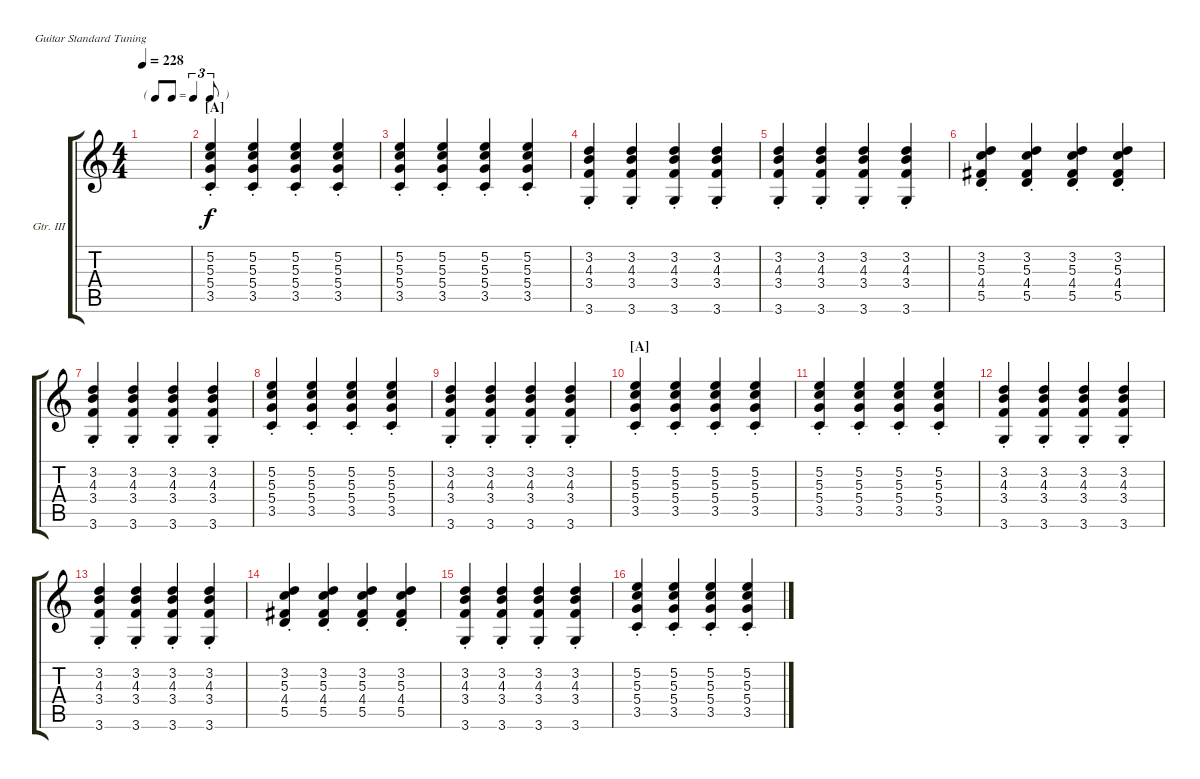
\defaultSystemsLayout 4
\bracketExtendMode groupsimilarinstruments
\firstSystemTrackNameOrientation horizontal
\otherSystemsTrackNameOrientation horizontal
\track ("Guitar III" "Gtr. III") {instrument acousticguitarsteel}
\staff {score tabs}
\tuning (E4 B3 G3 D3 A2 E2)
\ts (4 4)
\tf triplet8th
\tempo 228
\clef g2
\scale
0.386139
\ks c
|
\section ("A" "")
\scale
0.20462 (3.5{st} 5.4{st} 5.3{st} 5.2{st}).4 (3.5{st} 5.4{st} 5.3{st} 5.2{st}).4 (3.5{st} 5.4{st} 5.3{st} 5.2{st}).4 (3.5{st} 5.4{st} 5.3{st} 5.2{st}).4 |
\scale
0.20462 (3.5{st} 5.4{st} 5.3{st} 5.2{st}).4 (3.5{st} 5.4{st} 5.3{st} 5.2{st}).4 (3.5{st} 5.4{st} 5.3{st} 5.2{st}).4 (3.5{st} 5.4{st} 5.3{st} 5.2{st}).4 |
\scale
0.20462 (4.3{st} 3.2{st} 3.4{st} 3.6{st}).4 (4.3{st} 3.2{st} 3.4{st} 3.6{st}).4 (4.3{st} 3.2{st} 3.4{st} 3.6{st}).4 (4.3{st} 3.2{st} 3.4{st} 3.6{st}).4 |
\scale
0.25 (4.3{st} 3.2{st} 3.4{st} 3.6{st}).4 (4.3{st} 3.2{st} 3.4{st} 3.6{st}).4 (4.3{st} 3.2{st} 3.4{st} 3.6{st}).4 (4.3{st} 3.2{st} 3.4{st} 3.6{st}).4 |
\scale
0.25 (5.5{st} 4.4{st} 5.3{st} 3.2{st}).4 (5.5{st} 4.4{st} 5.3{st} 3.2{st}).4 (5.5{st} 4.4{st} 5.3{st} 3.2{st}).4 (5.5{st} 4.4{st} 5.3{st} 3.2{st}).4 |
\scale
0.25 (4.3{st} 3.2{st} 3.4{st} 3.6{st}).4 (4.3{st} 3.2{st} 3.4{st} 3.6{st}).4 (4.3{st} 3.2{st} 3.4{st} 3.6{st}).4 (4.3{st} 3.2{st} 3.4{st} 3.6{st}).4 |
\scale
0.25 (3.5{st} 5.4{st} 5.3{st} 5.2{st}).4 (3.5{st} 5.4{st} 5.3{st} 5.2{st}).4 (3.5{st} 5.4{st} 5.3{st} 5.2{st}).4 (3.5{st} 5.4{st} 5.3{st} 5.2{st}).4 |
\scale
0.25 (4.3{st} 3.2{st} 3.4{st} 3.6{st}).4 (4.3{st} 3.2{st} 3.4{st} 3.6{st}).4 (4.3{st} 3.2{st} 3.4{st} 3.6{st}).4 (4.3{st} 3.2{st} 3.4{st} 3.6{st}).4 |
\section ("A" "")
\scale
0.25 (3.5{st} 5.4{st} 5.3{st} 5.2{st}).4 (3.5{st} 5.4{st} 5.3{st} 5.2{st}).4 (3.5{st} 5.4{st} 5.3{st} 5.2{st}).4 (3.5{st} 5.4{st} 5.3{st} 5.2{st}).4 |
\scale
0.25 (3.5{st} 5.4{st} 5.3{st} 5.2{st}).4 (3.5{st} 5.4{st} 5.3{st} 5.2{st}).4 (3.5{st} 5.4{st} 5.3{st} 5.2{st}).4 (3.5{st} 5.4{st} 5.3{st} 5.2{st}).4 |
\scale
0.25 (4.3{st} 3.2{st} 3.4{st} 3.6{st}).4 (4.3{st} 3.2{st} 3.4{st} 3.6{st}).4 (4.3{st} 3.2{st} 3.4{st} 3.6{st}).4 (4.3{st} 3.2{st} 3.4{st} 3.6{st}).4 |
\scale
0.25 (4.3{st} 3.2{st} 3.4{st} 3.6{st}).4 (4.3{st} 3.2{st} 3.4{st} 3.6{st}).4 (4.3{st} 3.2{st} 3.4{st} 3.6{st}).4 (4.3{st} 3.2{st} 3.4{st} 3.6{st}).4 |
\scale
0.25 (5.5{st} 4.4{st} 5.3{st} 3.2{st}).4 (5.5{st} 4.4{st} 5.3{st} 3.2{st}).4 (5.5{st} 4.4{st} 5.3{st} 3.2{st}).4 (5.5{st} 4.4{st} 5.3{st} 3.2{st}).4 |
\scale
0.25 (4.3{st} 3.2{st} 3.4{st} 3.6{st}).4 (4.3{st} 3.2{st} 3.4{st} 3.6{st}).4 (4.3{st} 3.2{st} 3.4{st} 3.6{st}).4 (4.3{st} 3.2{st} 3.4{st} 3.6{st}).4 |
\scale
0.25 (3.5{st} 5.4{st} 5.3{st} 5.2{st}).4 (3.5{st} 5.4{st} 5.3{st} 5.2{st}).4 (3.5{st} 5.4{st} 5.3{st} 5.2{st}).4 (3.5{st} 5.4{st} 5.3{st} 5.2{st}).4
